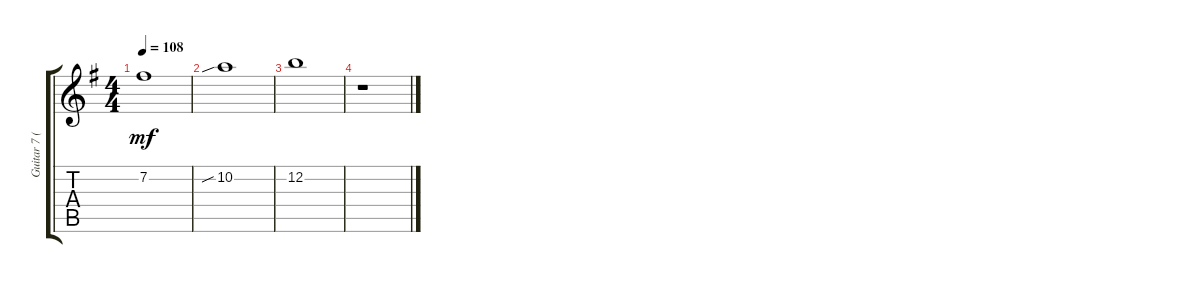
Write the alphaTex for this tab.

\track ("Guitar 7 (dist.)" "Guitar 7 (") {instrument distortionguitar}
\staff {score tabs}
\tuning (E4 B3 G3 D3 A2 E2) {hide}
\ts (4 4)
\tempo 108
\clef g2
\ks eminor
7.2.1{dy mf} |
10.2{sib}.1 |
12.2.1 |
r.1
